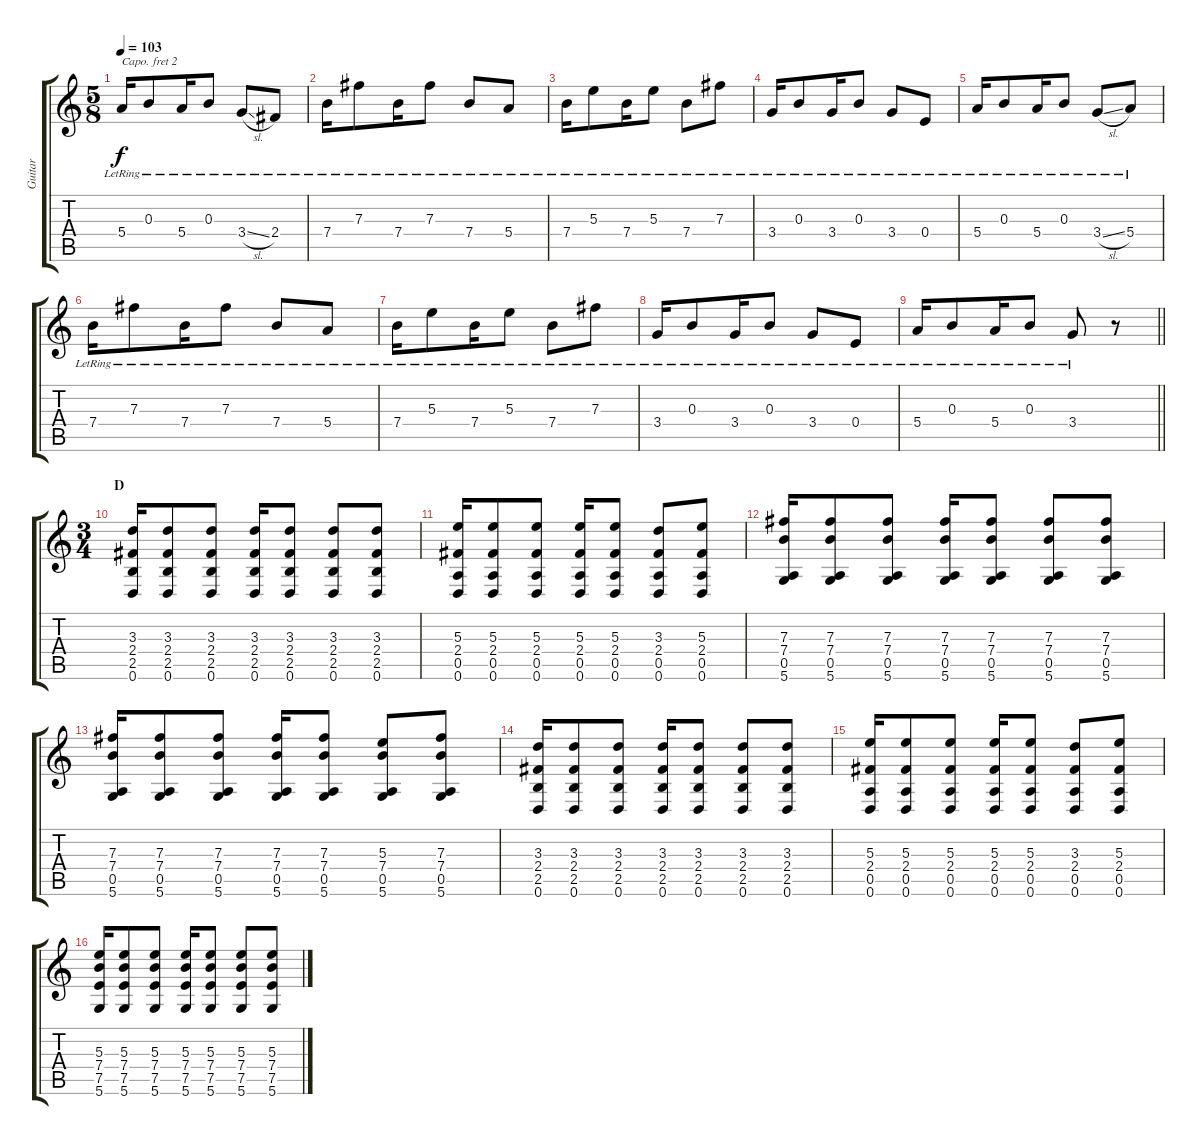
\track ("Guitar" "Guitar") {instrument distortionguitar}
\staff {score tabs}
\capo 2
\tuning (G4 E4 A3 D3 G2 C2) {hide}
\ts (5 8)
\tempo 103
\clef g2
\ks c
5.4{lr}.16{dy f} 0.3{lr}.8 5.4{lr}.16 0.3{lr}.8 3.4{sl lr}.8 2.4{lr}.8 |
7.4{lr}.16 7.3{lr}.8 7.4{lr}.16 7.3{lr}.8 7.4{lr}.8 5.4{lr}.8 |
7.4{lr}.16 5.3{lr}.8 7.4{lr}.16 5.3{lr}.8 7.4{lr}.8 7.3{lr}.8 |
3.4{lr}.16 0.3{lr}.8 3.4{lr}.16 0.3{lr}.8 3.4{lr}.8 0.4{lr}.8 |
5.4{lr}.16 0.3{lr}.8 5.4{lr}.16 0.3{lr}.8 3.4{sl lr}.8 5.4{lr}.8 |
7.4{lr}.16 7.3{lr}.8 7.4{lr}.16 7.3{lr}.8 7.4{lr}.8 5.4{lr}.8 |
7.4{lr}.16 5.3{lr}.8 7.4{lr}.16 5.3{lr}.8 7.4{lr}.8 7.3{lr}.8 |
3.4{lr}.16 0.3{lr}.8 3.4{lr}.16 0.3{lr}.8 3.4{lr}.8 0.4{lr}.8 |
\barLineRight lightlight
5.4{lr}.16 0.3{lr}.8 5.4{lr}.16 0.3{lr}.8 3.4{lr}.8 r.8 |
\ts (3 4)
\section ("" "D")
(3.3 2.4 2.5 0.6).16{instrument distortionguitar} (3.3 2.4 2.5 0.6).8 (3.3 2.4 2.5 0.6).8 (3.3 2.4 2.5 0.6).16 (3.3 2.4 2.5 0.6).8 (3.3 2.4 2.5 0.6).8 (3.3 2.4 2.5 0.6).8 |
(5.3 2.4 0.5 0.6).16 (5.3 2.4 0.5 0.6).8 (5.3 2.4 0.5 0.6).8 (5.3 2.4 0.5 0.6).16 (5.3 2.4 0.5 0.6).8 (3.3 2.4 0.5 0.6).8 (5.3 2.4 0.5 0.6).8 |
(7.3 7.4 0.5 5.6).16 (7.3 7.4 0.5 5.6).8 (7.3 7.4 0.5 5.6).8 (7.3 7.4 0.5 5.6).16 (7.3 7.4 0.5 5.6).8 (7.3 7.4 0.5 5.6).8 (7.3 7.4 0.5 5.6).8 |
(7.3 7.4 0.5 5.6).16 (7.3 7.4 0.5 5.6).8 (7.3 7.4 0.5 5.6).8 (7.3 7.4 0.5 5.6).16 (7.3 7.4 0.5 5.6).8 (5.3 7.4 0.5 5.6).8 (7.3 7.4 0.5 5.6).8 |
(3.3 2.4 2.5 0.6).16 (3.3 2.4 2.5 0.6).8 (3.3 2.4 2.5 0.6).8 (3.3 2.4 2.5 0.6).16 (3.3 2.4 2.5 0.6).8 (3.3 2.4 2.5 0.6).8 (3.3 2.4 2.5 0.6).8 |
(5.3 2.4 0.5 0.6).16 (5.3 2.4 0.5 0.6).8 (5.3 2.4 0.5 0.6).8 (5.3 2.4 0.5 0.6).16 (5.3 2.4 0.5 0.6).8 (3.3 2.4 0.5 0.6).8 (5.3 2.4 0.5 0.6).8 |
(5.3 7.4 7.5 5.6).16 (5.3 7.4 7.5 5.6).8 (5.3 7.4 7.5 5.6).8 (5.3 7.4 7.5 5.6).16 (5.3 7.4 7.5 5.6).8 (5.3 7.4 7.5 5.6).8 (5.3 7.4 7.5 5.6).8
